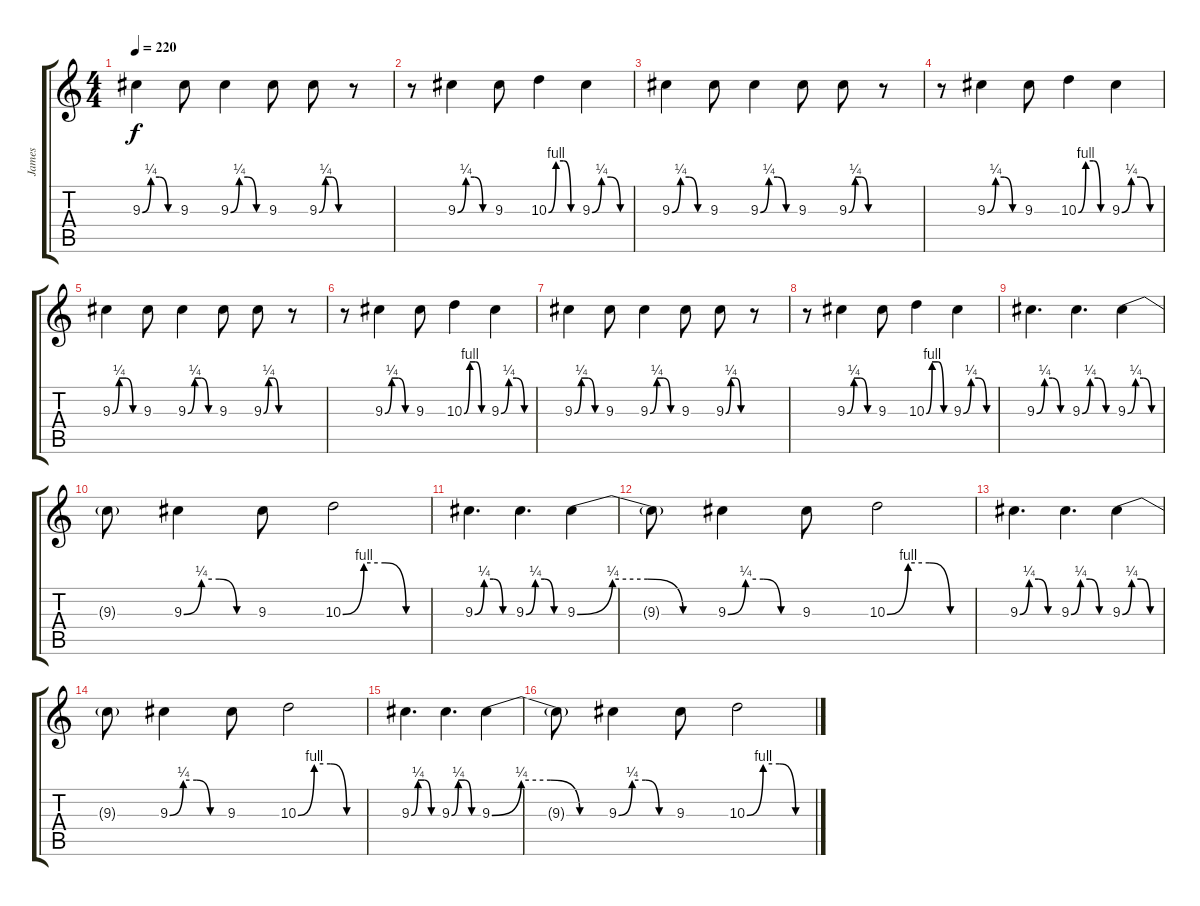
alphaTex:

\track ("James " "James ") {instrument distortionguitar}
\staff {score tabs}
\tuning (Db4 Ab3 E3 B2 Gb2 B1) {hide}
\ts (4 4)
\tempo 220
\clef g2
\ks c
9.3{be (custom 0 0 15 1 30 1 45 0 60 0)}.4{dy f} 9.3.8 9.3{be (custom 0 0 15 1 30 1 45 0 60 0)}.4 9.3.8 9.3{be (custom 0 0 15 1 30 1 45 0 60 0)}.8 r.8 |
r.8 9.3{be (custom 0 0 15 1 30 1 45 0 60 0)}.4 9.3.8 10.3{be (custom 0 0 15 4 30 4 45 0 60 0)}.4 9.3{be (custom 0 0 15 1 30 1 45 0 60 0)}.4 |
9.3{be (custom 0 0 15 1 30 1 45 0 60 0)}.4 9.3.8 9.3{be (custom 0 0 15 1 30 1 45 0 60 0)}.4 9.3.8 9.3{be (custom 0 0 15 1 30 1 45 0 60 0)}.8 r.8 |
r.8 9.3{be (custom 0 0 15 1 30 1 45 0 60 0)}.4 9.3.8 10.3{be (custom 0 0 15 4 30 4 45 0 60 0)}.4 9.3{be (custom 0 0 15 1 30 1 45 0 60 0)}.4 |
9.3{be (custom 0 0 15 1 30 1 45 0 60 0)}.4 9.3.8 9.3{be (custom 0 0 15 1 30 1 45 0 60 0)}.4 9.3.8 9.3{be (custom 0 0 15 1 30 1 45 0 60 0)}.8 r.8 |
r.8 9.3{be (custom 0 0 15 1 30 1 45 0 60 0)}.4 9.3.8 10.3{be (custom 0 0 15 4 30 4 45 0 60 0)}.4 9.3{be (custom 0 0 15 1 30 1 45 0 60 0)}.4 |
9.3{be (custom 0 0 15 1 30 1 45 0 60 0)}.4 9.3.8 9.3{be (custom 0 0 15 1 30 1 45 0 60 0)}.4 9.3.8 9.3{be (custom 0 0 15 1 30 1 45 0 60 0)}.8 r.8 |
r.8 9.3{be (custom 0 0 15 1 30 1 45 0 60 0)}.4 9.3.8 10.3{be (custom 0 0 15 4 30 4 45 0 60 0)}.4 9.3{be (custom 0 0 15 1 30 1 45 0 60 0)}.4 |
9.3{be (custom 0 0 15 1 30 1 45 0 60 0)}.4{d} 9.3{be (custom 0 0 15 1 30 1 45 0 60 0)}.4{d} 9.3{be (custom 0 0 15 1 30 1 45 0 60 0)}.4 |
9.3{t}.8 9.3{be (custom 0 0 15 1 30 1 45 0 60 0)}.4 9.3.8 10.3{be (custom 0 0 15 4 30 4 45 0 60 0)}.2 |
9.3{be (custom 0 0 15 1 30 1 45 0 60 0)}.4{d} 9.3{be (custom 0 0 15 1 30 1 45 0 60 0)}.4{d} 9.3{be (custom 0 0 15 1 30 1 45 0 60 0)}.4 |
9.3{t}.8 9.3{be (custom 0 0 15 1 30 1 45 0 60 0)}.4 9.3.8 10.3{be (custom 0 0 15 4 30 4 45 0 60 0)}.2 |
9.3{be (custom 0 0 15 1 30 1 45 0 60 0)}.4{d} 9.3{be (custom 0 0 15 1 30 1 45 0 60 0)}.4{d} 9.3{be (custom 0 0 15 1 30 1 45 0 60 0)}.4 |
9.3{t}.8 9.3{be (custom 0 0 15 1 30 1 45 0 60 0)}.4 9.3.8 10.3{be (custom 0 0 15 4 30 4 45 0 60 0)}.2 |
9.3{be (custom 0 0 15 1 30 1 45 0 60 0)}.4{d} 9.3{be (custom 0 0 15 1 30 1 45 0 60 0)}.4{d} 9.3{be (custom 0 0 15 1 30 1 45 0 60 0)}.4 |
9.3{t}.8 9.3{be (custom 0 0 15 1 30 1 45 0 60 0)}.4 9.3.8 10.3{be (custom 0 0 15 4 30 4 45 0 60 0)}.2
